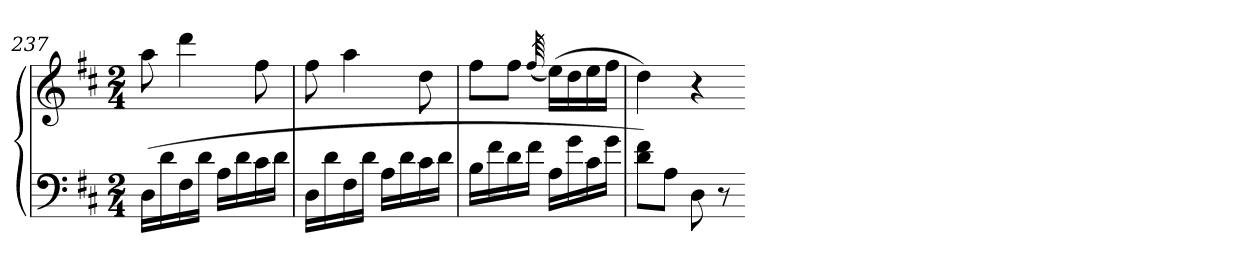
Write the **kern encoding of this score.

**kern	**kern
*part1	*part1
*staff2	*staff1
*clefF4	*clefG2
*k[f#c#]	*k[f#c#]
*D:	*D:
*M2/4	*M2/4
=237	=237
(16DLL	8aa
16d	.
16F#	4ddd
16dJJ	.
16ALL	.
16d	.
16c#	8ff#
16dJJ	.
=238	=238
16DLL	8ff#
16d	.
16F#	4aa
16dJJ	.
16ALL	.
16d	.
16c#	8dd
16dJJ	.
=239	=239
16BLL	8ff#L
16f#	.
16d	8ff#J
16f#JJ	.
.	(64qff#
16ALL	(16eeLL)
16g	16dd
16c#	16ee
16gJJ	16ff#JJ
=240	=240
8d 8f#L)	4dd)
8AJ	.
8D	4r
8r	.
=-	=-
*-	*-
